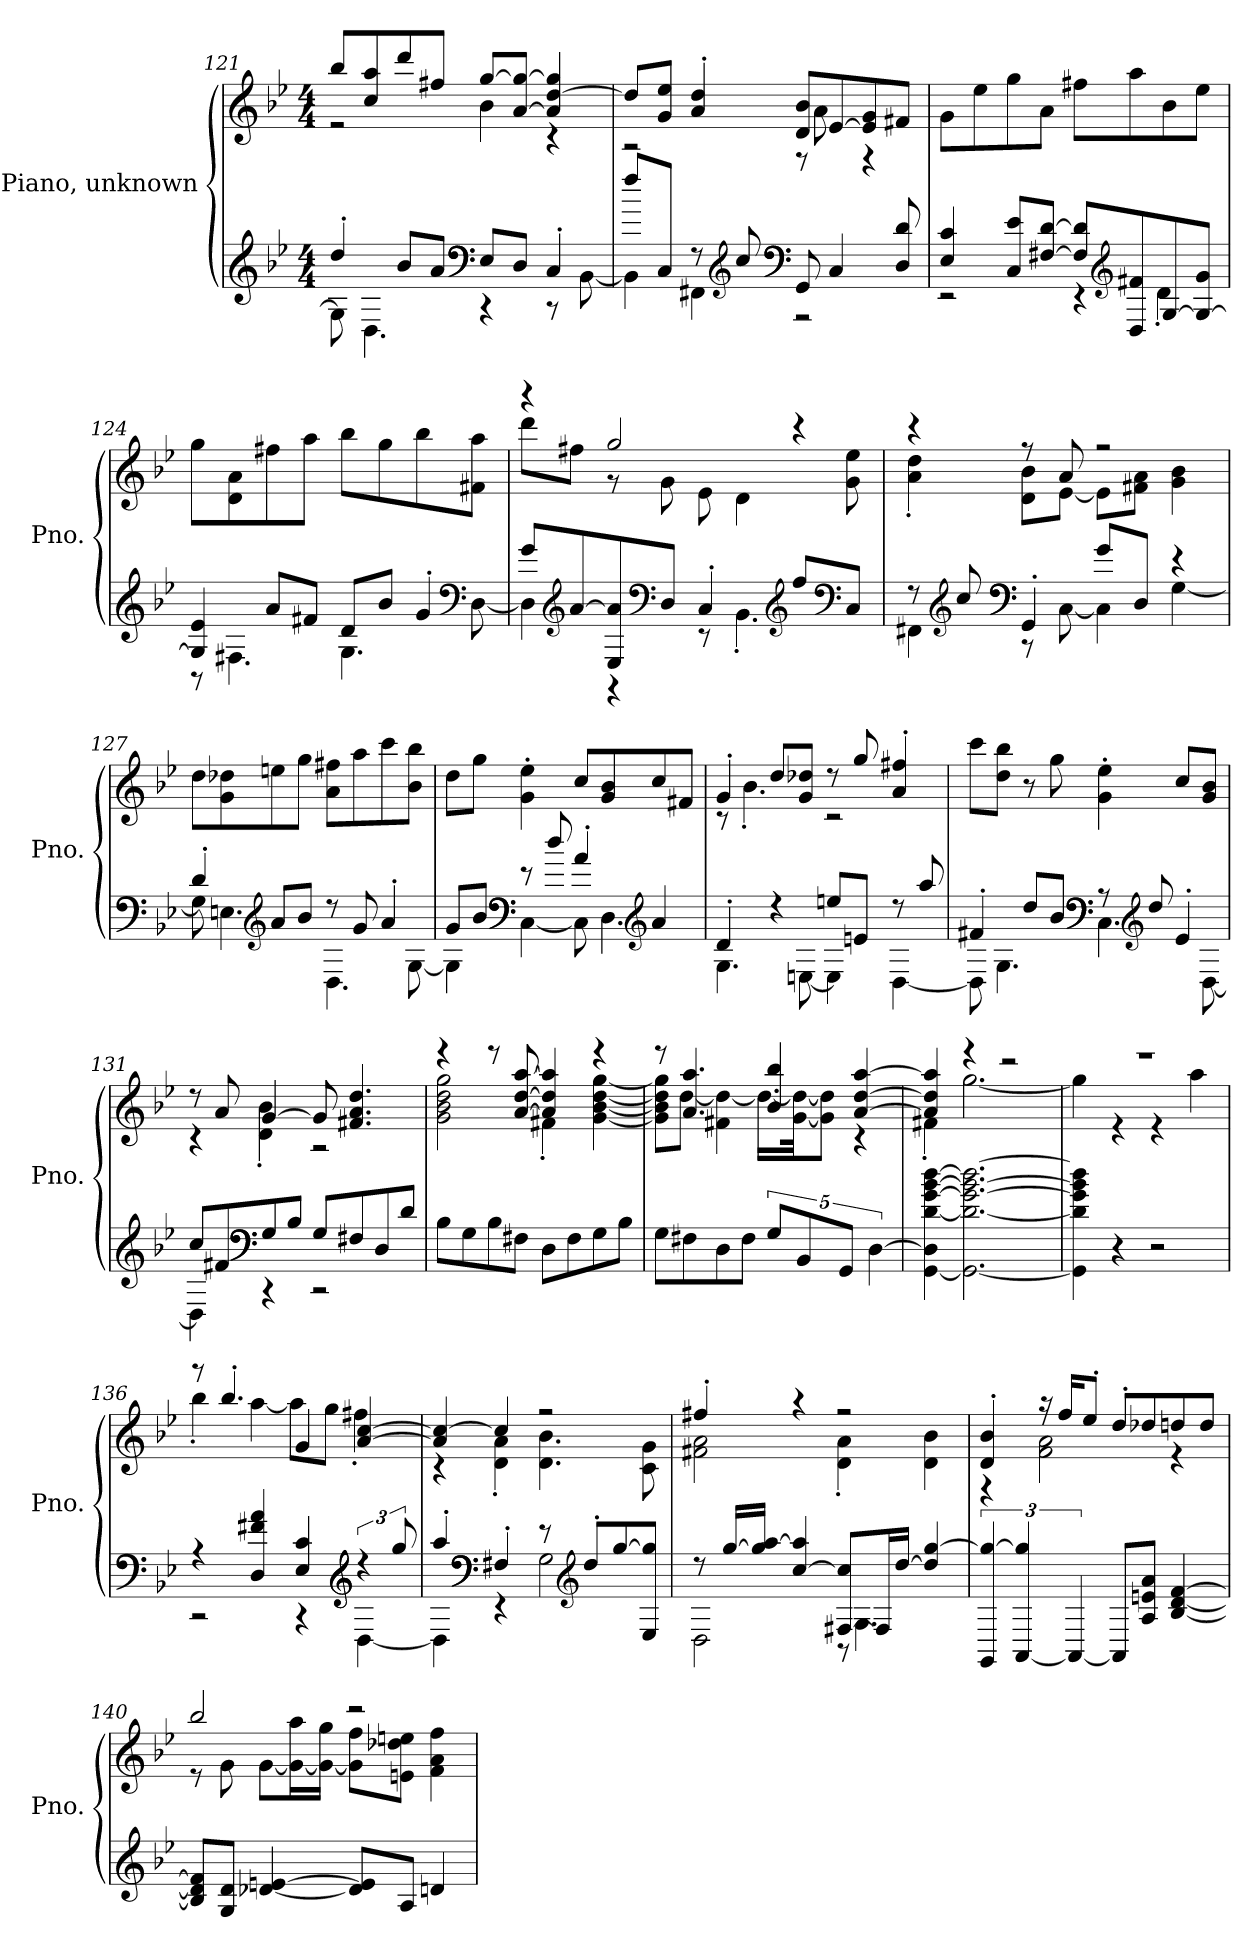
**kern	**kern
*part1	*part1
*staff2	*staff1
*I"Piano, unknown	*
*I'Pno.	*
*clefG2	*clefG2
*k[b-e-]	*k[b-e-]
*M4/4	*M4/4
=121	=121
*^	*^
4dd'/	8G\]	8bb-/L	2r
.	4.D\	8cc/ 8aa/	.
8b-/L	.	8ddd/	.
8a/J	.	8ff#X/J	.
*clefF4	*	*	*
8E-/L	4r	[8gg/L	4b-\
8D/J	.	[8a/ 8gg/_J	.
4C'/	8r	4a/] [4dd/ 4gg/]	4r
.	[8BB-\	.	.
!!LO:LB:g=z	!!
=122	=122	=122	=122
8ff/L	4BB-\]	8dd/L]	2r
8C/J	.	8g/ 8ee-/J	.
8r	4FF#X\	4a/' 4dd/'	.
*clefG2	*	*	*
8cc/	.	.	.
*clefF4	*	*	*
8GG/	2r	8d/ 8b-/L	8r
4C/	.	[8e-/	8a\
.	.	8e-/] 8g/	4r
8D/ 8d/	.	8f#X/J	.
*	*	*v	*v
=123	=123	=123
4E-/ 4c/	2r	8g\L
.	.	8ee-\
8C/ 8e-/L	.	8gg\
[8F#X/ [8d/J	.	8a\J
8F#/] 8d/]L	4r	8ff#X\L
*clefG2	*	*
8D/ 8f#X/	.	8aa\
[8G/	4d'\	8b-\
8G/_ 8g/J	.	8ee-\J
=124	=124	=124
4G/] 4e-/	8r	8gg\L
.	4.F#X\	8d\ 8a\
8a/L	.	8ff#X\
8f#X/J	.	8aa\J
8d/L	4.G\	8bb-\L
8b-/J	.	8gg\
4g'/	.	8bb-\
*clefF4	*	*
.	[8D\	8f#X\ 8aa\J
!!LO:PB:g=z
=125	=125	=125
*	*	*^
8g/L	4D\]	4r	8ddd\L
*clefG2	*	*	*
[8a/	.	.	8ff#X\J
8E-/ 8a/]	4r	2gg/	8r
*clefF4	*	*	*
8D/J	.	.	8g\
4C'/	8r	.	8e-\
.	4.BB-'\	.	4d\
*clefG2	*	*	*
8ff/L	.	4r	.
*clefF4	*	*	*
8C/J	.	.	8g\ 8ee-\
=126	=126	=126	=126
8r	4FF#X\	4r	4a\' 4dd\'
*clefG2	*	*	*
8cc/	.	.	.
*clefF4	*	*	*
4GG'/	8r	8r	8d\ 8b-\L
.	[8C\	8a/	[8e-\J
8g/L	4C\]	2r	8e-\L]
8D/J	.	.	8f#X\ 8a\J
4r	[4G\	.	4g\ 4b-\
*	*	*v	*v
=127	=127	=127
4d'/	8G\]	8dd\L
.	4.En\	8g\ 8dd-X\
*clefG2	*	*
8a/L	.	8een\
8b-/J	.	8gg\J
8r	4.D\	8a\ 8ff#X\L
8g/	.	8aa\
4a'/	.	8ccc\
.	[8G\	8b-\ 8bb-\J
!!LO:LB:g=z
=128	=128	=128
8g/L	4G\]	8dd\L
8b-/J	.	8gg\J
*clefF4	*	*
8r	[4C\	4g\' 4ee-\'
8dd/	.	.
4a'/	8C\]	8cc/L
.	4.D\	8g/ 8b-/
*clefG2	*	*
4a/	.	8cc/
.	.	8f#X/J
=129	=129	=129
*	*	*^
4d'/	4.G\	4g'/	8r
.	.	.	4.b-'\
4r	.	8dd/L	.
.	[8En\	8g/ 8dd-X/J	.
8een/L	4E\]	8r	2r
8en/J	.	8gg/	.
8r	[4D\	4a/' 4ff#X/'	.
8aa/	.	.	.
*	*	*v	*v
=130	=130	=130
4f#X'/	8D\]	8ccc\L
.	4.G\	8dd\ 8bb-\J
8dd/L	.	8r
8b-/J	.	8gg\
*clefF4	*	*
8r	4.C\	4g\' 4ee-\'
*clefG2	*	*
8dd/	.	.
4e-'/	.	8cc/L
.	[8D\	8g/ 8b-/J
!!LO:LB:g=z
=131	=131	=131
*	*	*^
8cc/L	4D\]	8r	4r
8f#X/	.	8a/	.
*clefF4	*	*	*
8G/	4r	[4g/	4d\' 4b-\'
8B-/J	.	.	.
8G/L	2r	8g/]	2r
8F#X/	.	4.f#X/ 4.a/ 4.dd/	.
8D/	.	.	.
8d/J	.	.	.
*v	*v	*	*
=132	=132	=132
8B-\L	4r	2g\ 2b-\ 2dd\ 2gg\
8G\	.	.
8B-\	8r	.
8F#X\J	[8a/ [8dd/ [8aa/	.
8D\L	4a/] 4dd/] 4aa/]	4f#X'\
8F#\	.	.
8G\	4r	[4g\ [4b-\ [4dd\ [4gg\
8B-\J	.	.
=133	=133	=133
8G\L	8r	8g\] 8b-\] 8dd\] 8gg\]L
8F#X\	4.a/ 4.aa/	[8dd\J
8D\	.	4f#X\ 4dd\_
8F#\J	.	.
10G/L	4b-/ 4bb-/	16.dd\LL_
.	.	[32g\ 32dd\_JK
10BB-/	.	.
.	.	8g\] 8dd\]J
10GG/J	.	.
.	[4a/ [4dd/ [4aa/	4r
[5D\	.	.
=134	=134	=134
[4GG\ 4D\] [4d\ [4g\ [4b-\ [4dd\	4a/] 4dd/] 4aa/]	4f#X'\
2.GG\_ 2.d\_ 2.g\_ 2.b-\_ 2.dd\_	4r	[2.gg\
.	2r	.
!!LO:LB:g=z	!!
=135	=135	=135
4GG\] 4d\] 4g\] 4b-\] 4dd\]	1r	4gg\]
4r	.	4r
2r	.	4r
.	.	4aa\
=136	=136	=136
*^	*	*
4r	2r	8r	4bb-'\
.	.	4.bb-'/	.
4D/ 4f#X/ 4a/	.	.	[4aa\
4E-/ 4c/	4r	4g/	8aa\L]
.	.	.	8gg\J
*clefG2	*	*	*
6r	[4D\	[4a/ [4cc/	4ff#X'\
12gg/	.	.	.
=137	=137	=137	=137
4aa'/	4D\]	4a/] 4cc/_	4r
*clefF4	*	*	*
4F#X'/	4r	4cc/]	4d\' 4a\'
8r	2G\	2r	4.d\ 4.b-\
*clefG2	*	*	*
8dd'/L	.	.	.
[8gg/	.	.	.
8E-/ 8gg/]J	.	.	8c\ 8g\
=138	=138	=138	=138
8r	2D\	4ff#X'/	2f#X\ 2a\
[16gg/LL	.	.	.
16gg/] [16aa/JJ	.	.	.
[4cc/ 4aa/]	.	4r	.
[8F#X/ 8cc/]L	8r	2r	4d\' 4a\'
16F#/L]	4.G\	.	.
[16dd/JJ	.	.	.
4dd/] [4gg/	.	.	4d\ 4b-\
*v	*v	*	*
!!LO:LB:g=z	!!
=139	=139	=139
6GG/ 6gg/_	4d/' 4b-/'	4r
[6AA/ 6gg/]	.	.
.	16r	2f\ 2a\
.	16ff/KL	.
6AA/_	.	.
.	8ee-'/J	.
8AA/L]	8dd'/L	.
8A/ 8en/ 8a/J	8dd-X/	.
[4B-/ [4d/ [4f/	8ddn/	4r
.	8dd/J	.
=140	=140	=140
8B-/] 8d/] 8f/]L	2bb-/	8r
8G/ 8d/J	.	8g\
[4d-X/ [4en/	.	[8g\L
.	.	16g\_ 16aa\L
.	.	16g\_ 16gg\JJ
8d-/] 8e/]L	2r	8g\] 8ff\L
8A/J	.	8en\ 8dd-X\ 8een\J
4dn/	.	4f\ 4a\ 4ff\
*	*v	*v
=	=
*-	*-
